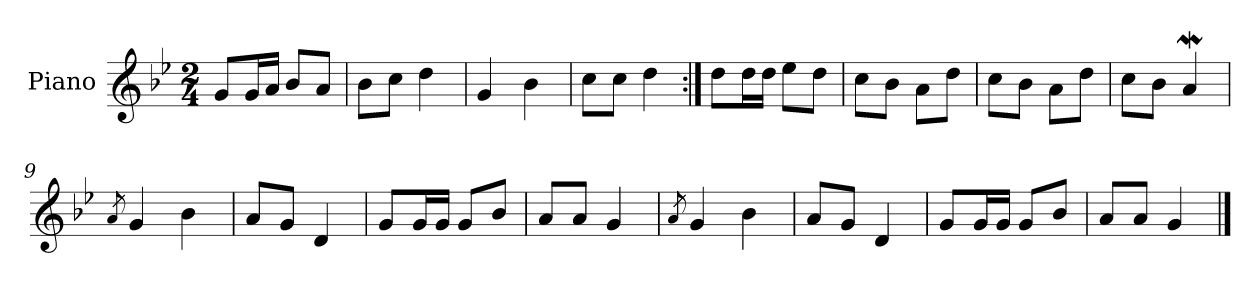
**kern
*part1
*staff1
*I"Piano
*I'Pno.
*clefG2
*k[b-e-]
*M2/4
=1
8g/L
16g/L
16a/JJ
8b-/L
8a/J
=2
8b-\L
8cc\J
4dd\
=3
4g/
4b-\
=4
8cc\L
8cc\J
4dd\
=5:|!
8dd\L
16dd\L
16dd\JJ
8ee-\L
8dd\J
=6
8cc\L
8b-\J
8a\L
8dd\J
=7
8cc\L
8b-\J
8a\L
8dd\J
=8
8cc\L
8b-\J
4aW/
=9
8qa/
4g/
4b-\
!!LO:LB:g=z
=10
8a/L
8g/J
4d/
=11
8g/L
16g/L
16g/JJ
8g/L
8b-/J
=12
8a/L
8a/J
4g/
=13
8qa/
4g/
4b-\
=14
8a/L
8g/J
4d/
=15
8g/L
16g/L
16g/JJ
8g/L
8b-/J
=16
8a/L
8a/J
4g/
==
*-
